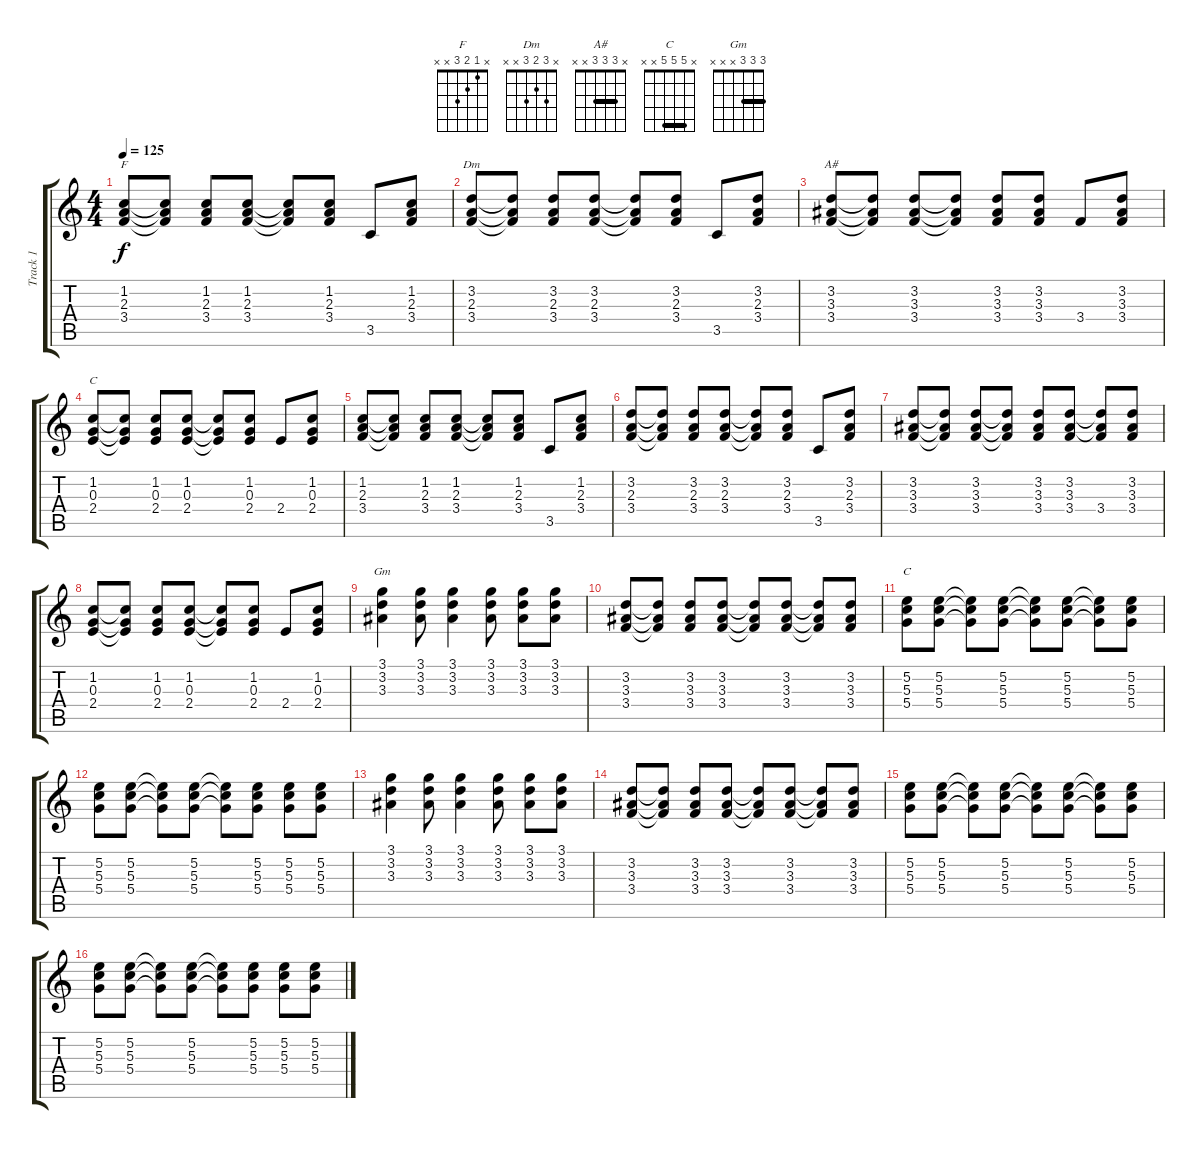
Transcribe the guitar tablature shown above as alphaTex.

\track ("Track 1" "Track 1") {instrument acousticguitarsteel}
\staff {score tabs}
\tuning (E4 B3 G3 D3 A2 E2) {hide}
\chord ("F" x 1 2 3 x x)
\chord ("Dm" x 3 2 3 x x)
\chord ("A#" x 3 3 3 x x) {barre 3}
\chord ("C" x 1 0 2 x x)
\chord ("Gm" 3 3 3 x x x) {barre 3}
\chord ("C" x 5 5 5 x x) {barre 5}
\ts (4 4)
\tempo 125
\clef g2
\ks c
(1.2 2.3 3.4).8{ch "F" dy f} (1.2{t} 2.3{t} 3.4{t}).8 (1.2 2.3 3.4).8 (1.2 2.3 3.4).8 (1.2{t} 2.3{t} 3.4{t}).8 (1.2 2.3 3.4).8 3.5.8 (1.2 2.3 3.4).8 |
(3.2 2.3 3.4).8{ch "Dm"} (3.2{t} 2.3{t} 3.4{t}).8 (3.2 2.3 3.4).8 (3.2 2.3 3.4).8 (3.2{t} 2.3{t} 3.4{t}).8 (3.2 2.3 3.4).8 3.5.8 (3.2 2.3 3.4).8 |
(3.2 3.3 3.4).8{ch "A#"} (3.2{t} 3.3{t} 3.4{t}).8 (3.2 3.3 3.4).8 (3.2{t} 3.3{t} 3.4{t}).8 (3.2 3.3 3.4).8 (3.2 3.3 3.4).8 3.4.8 (3.2 3.3 3.4).8 |
(1.2 0.3 2.4).8{ch "C"} (1.2{t} 0.3{t} 2.4{t}).8 (1.2 0.3 2.4).8 (1.2 0.3 2.4).8 (1.2{t} 0.3{t} 2.4{t}).8 (1.2 0.3 2.4).8 2.4.8 (1.2 0.3 2.4).8 |
(1.2 2.3 3.4).8 (1.2{t} 2.3{t} 3.4{t}).8 (1.2 2.3 3.4).8 (1.2 2.3 3.4).8 (1.2{t} 2.3{t} 3.4{t}).8 (1.2 2.3 3.4).8 3.5.8 (1.2 2.3 3.4).8 |
(3.2 2.3 3.4).8 (3.2{t} 2.3{t} 3.4{t}).8 (3.2 2.3 3.4).8 (3.2 2.3 3.4).8 (3.2{t} 2.3{t} 3.4{t}).8 (3.2 2.3 3.4).8 3.5.8 (3.2 2.3 3.4).8 |
(3.2 3.3 3.4).8 (3.2{t} 3.3{t} 3.4{t}).8 (3.2 3.3 3.4).8 (3.2{t} 3.3{t} 3.4{t}).8 (3.2 3.3 3.4).8 (3.2 3.3 3.4).8 (3.2{t} 3.3{t} 3.4).8 (3.2 3.3 3.4).8 |
(1.2 0.3 2.4).8 (1.2{t} 0.3{t} 2.4{t}).8 (1.2 0.3 2.4).8 (1.2 0.3 2.4).8 (1.2{t} 0.3{t} 2.4{t}).8 (1.2 0.3 2.4).8 2.4.8 (1.2 0.3 2.4).8 |
(3.1 3.2 3.3).4{ch "Gm"} (3.1 3.2 3.3).8 (3.1 3.2 3.3).4 (3.1 3.2 3.3).8 (3.1 3.2 3.3).8 (3.1 3.2 3.3).8 |
(3.2 3.3 3.4).8 (3.2{t} 3.3{t} 3.4{t}).8 (3.2 3.3 3.4).8 (3.2 3.3 3.4).8 (3.2{t} 3.3{t} 3.4{t}).8 (3.2 3.3 3.4).8 (3.2{t} 3.3{t} 3.4{t}).8 (3.2 3.3 3.4).8 |
(5.2 5.3 5.4).8{ch "C"} (5.2 5.3 5.4).8 (5.2{t} 5.3{t} 5.4{t}).8 (5.2 5.3 5.4).8 (5.2{t} 5.3{t} 5.4{t}).8 (5.2 5.3 5.4).8 (5.2{t} 5.3{t} 5.4{t}).8 (5.2 5.3 5.4).8 |
(5.2 5.3 5.4).8 (5.2 5.3 5.4).8 (5.2{t} 5.3{t} 5.4{t}).8 (5.2 5.3 5.4).8 (5.2{t} 5.3{t} 5.4{t}).8 (5.2 5.3 5.4).8 (5.2 5.3 5.4).8 (5.2 5.3 5.4).8 |
(3.1 3.2 3.3).4 (3.1 3.2 3.3).8 (3.1 3.2 3.3).4 (3.1 3.2 3.3).8 (3.1 3.2 3.3).8 (3.1 3.2 3.3).8 |
(3.2 3.3 3.4).8 (3.2{t} 3.3{t} 3.4{t}).8 (3.2 3.3 3.4).8 (3.2 3.3 3.4).8 (3.2{t} 3.3{t} 3.4{t}).8 (3.2 3.3 3.4).8 (3.2{t} 3.3{t} 3.4{t}).8 (3.2 3.3 3.4).8 |
(5.2 5.3 5.4).8 (5.2 5.3 5.4).8 (5.2{t} 5.3{t} 5.4{t}).8 (5.2 5.3 5.4).8 (5.2{t} 5.3{t} 5.4{t}).8 (5.2 5.3 5.4).8 (5.2{t} 5.3{t} 5.4{t}).8 (5.2 5.3 5.4).8 |
(5.2 5.3 5.4).8 (5.2 5.3 5.4).8 (5.2{t} 5.3{t} 5.4{t}).8 (5.2 5.3 5.4).8 (5.2{t} 5.3{t} 5.4{t}).8 (5.2 5.3 5.4).8 (5.2 5.3 5.4).8 (5.2 5.3 5.4).8
